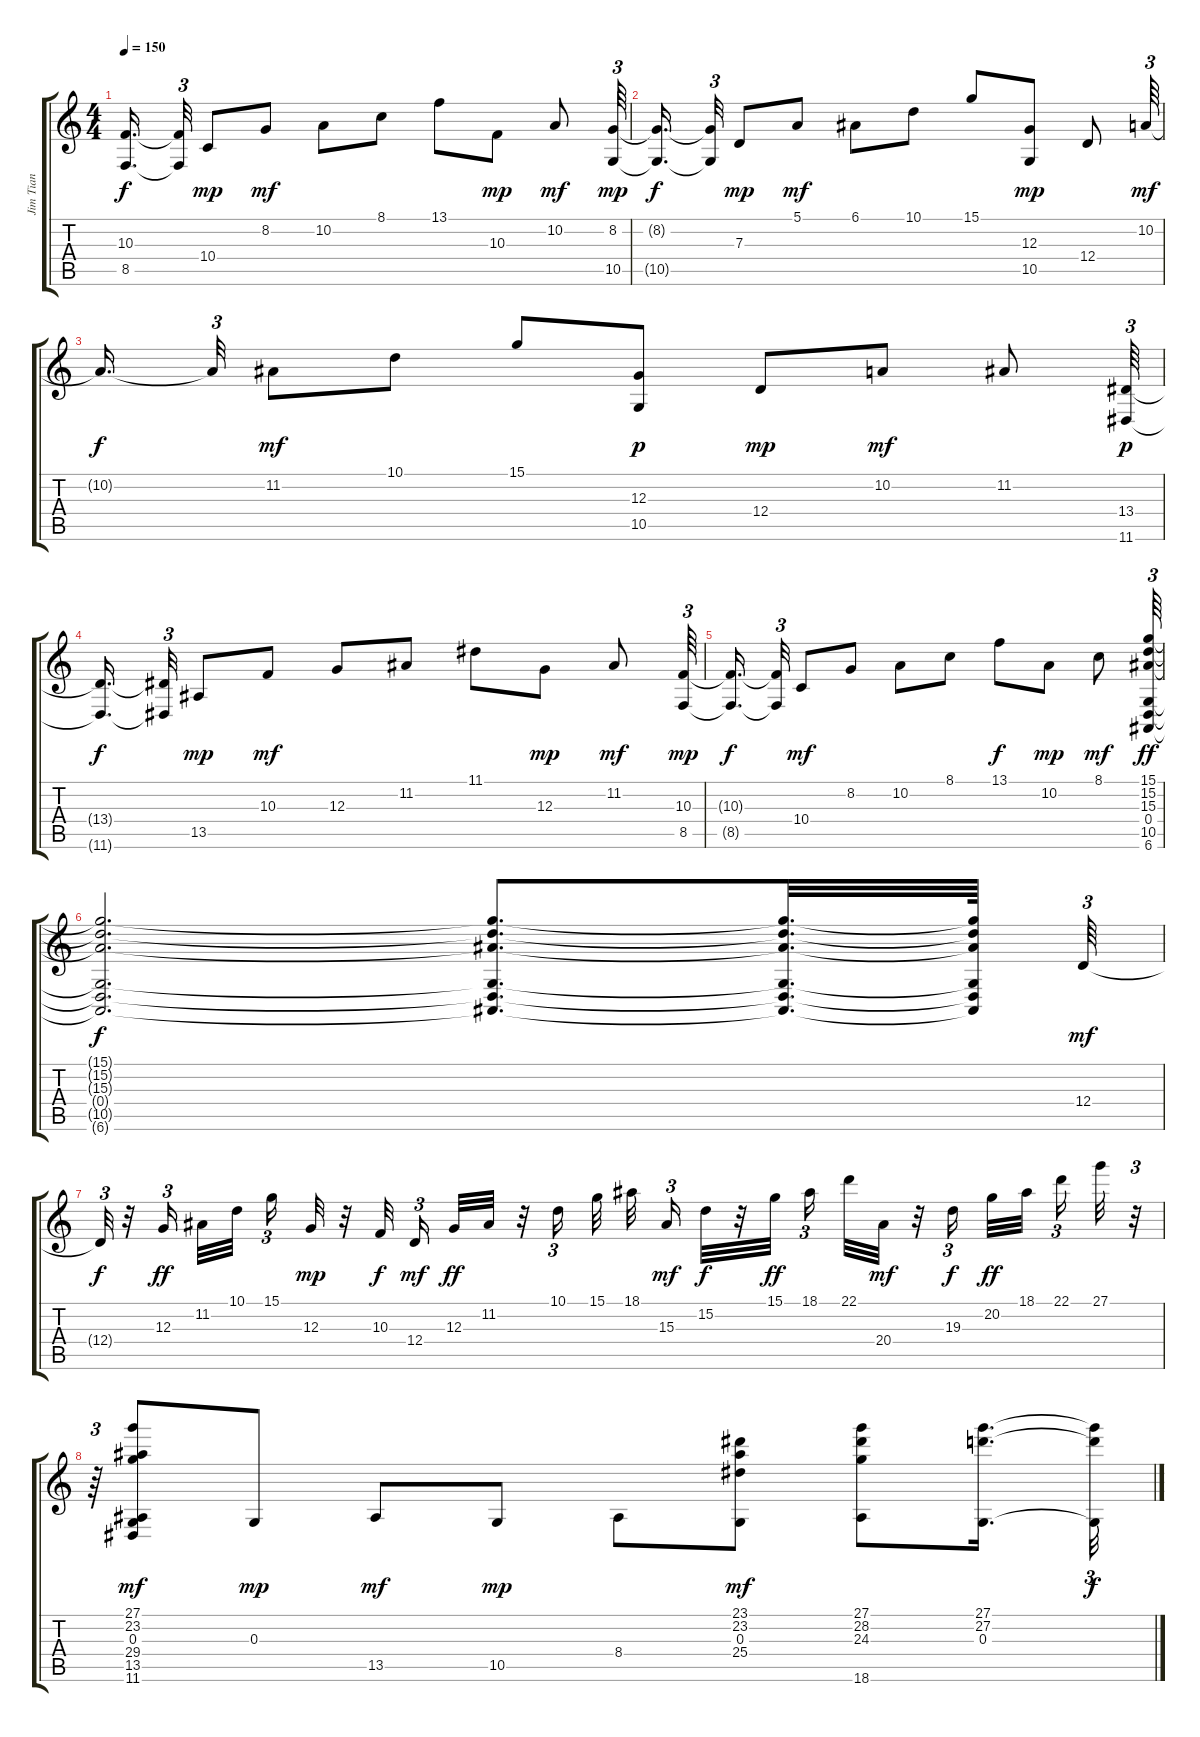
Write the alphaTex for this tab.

\track ("Jim Tian  " "Jim Tian  ") {instrument acousticgrandpiano}
\staff {score tabs}
\tuning (E4 B3 G3 D3 A2 E2) {hide}
\ts (4 4)
\tempo 150
\clef g2
\ks c
(10.3{t} 8.5{t}).16{d dy f beam splitsecondary} (10.3{t} 8.5{t}).32{tu (3 2)} 10.4.8{dy mp} 8.2.8{dy mf} 10.2.8 8.1.8 13.1.8 10.3.8{dy mp} 10.2.8{dy mf} (8.2 10.5).64{tu (3 2) dy mp} |
(8.2{t} 10.5{t}).16{d dy f beam splitsecondary} (8.2{t} 10.5{t}).32{tu (3 2)} 7.3.8{dy mp} 5.1.8{dy mf} 6.1.8 10.1.8 15.1.8 (12.3 10.5).8{dy mp} 12.4.8 10.2.64{tu (3 2) dy mf} |
10.2{t}.16{d dy f beam splitsecondary} 10.2{t}.32{tu (3 2)} 11.2.8{dy mf} 10.1.8 15.1.8 (12.3 10.5).8{dy p} 12.4.8{dy mp} 10.2.8{dy mf} 11.2.8 (13.4 11.6).64{tu (3 2) dy p} |
(13.4{t} 11.6{t}).16{d dy f beam splitsecondary} (13.4{t} 11.6{t}).32{tu (3 2)} 13.5.8{dy mp} 10.3.8{dy mf} 12.3.8 11.2.8 11.1.8 12.3.8{dy mp} 11.2.8{dy mf} (10.3 8.5).64{tu (3 2) dy mp} |
(10.3{t} 8.5{t}).16{d dy f beam splitsecondary} (10.3{t} 8.5{t}).32{tu (3 2)} 10.4.8{dy mf} 8.2.8 10.2.8 8.1.8 13.1.8{dy f} 10.2.8{dy mp} 8.1.8{dy mf} (15.1 15.2 15.3 0.4 10.5 6.6).64{tu (3 2) dy ff} |
(15.1{t} 15.2{t} 15.3{t} 0.4{t} 10.5{t} 6.6{t}).2{d dy f} (15.1{t} 15.2{t} 15.3{t} 0.4{t} 10.5{t} 6.6{t}).8{d} (15.1{t} 15.2{t} 15.3{t} 0.4{t} 10.5{t} 6.6{t}).32{d} (15.1{t} 15.2{t} 15.3{t} 0.4{t} 10.5{t} 6.6{t}).64 12.4.64{tu (3 2) dy mf volume 11} |
12.4{t}.32{tu (3 2) dy f} r.32 12.3.16{tu (3 2) dy ff beam splitsecondary} 11.2.32 10.1.32{beam splitsecondary} 15.1.16{tu (3 2)} 12.3.32{dy mp} r.32 10.3.32{dy f volume 12 beam splitsecondary} 12.4.16{tu (3 2) dy mf beam splitsecondary} 12.3.32{dy ff} 11.2.32 r.32 10.1.16{tu (3 2)} 15.1.32 18.1.32{beam splitsecondary} 15.3.16{tu (3 2) dy mf} 15.2.32{dy f} r.32 15.1.32{dy ff volume 14 beam splitsecondary} 18.1.16{tu (3 2) beam splitsecondary} 22.1.32 20.4.32{dy mf} r.32 19.3.16{tu (3 2) dy f beam splitsecondary} 20.2.32{dy ff} 18.1.32{beam splitsecondary} 22.1.16{tu (3 2)} 27.1.32 r.32{tu (3 2)} |
r.64{tu (3 2)} (27.1 23.2 0.3 29.4 13.5 11.6).8{dy mf volume 12} 0.3.8{dy mp} 13.5.8{dy mf} 10.5.8{dy mp} 8.4.8 (23.1 23.2 0.3 25.4).8{dy mf} (27.1 28.2 24.3 18.6).8 (27.1 27.2 0.3).16{d} (27.1{t} 27.2{t} 0.3{t}).32{tu (3 2) dy f}
